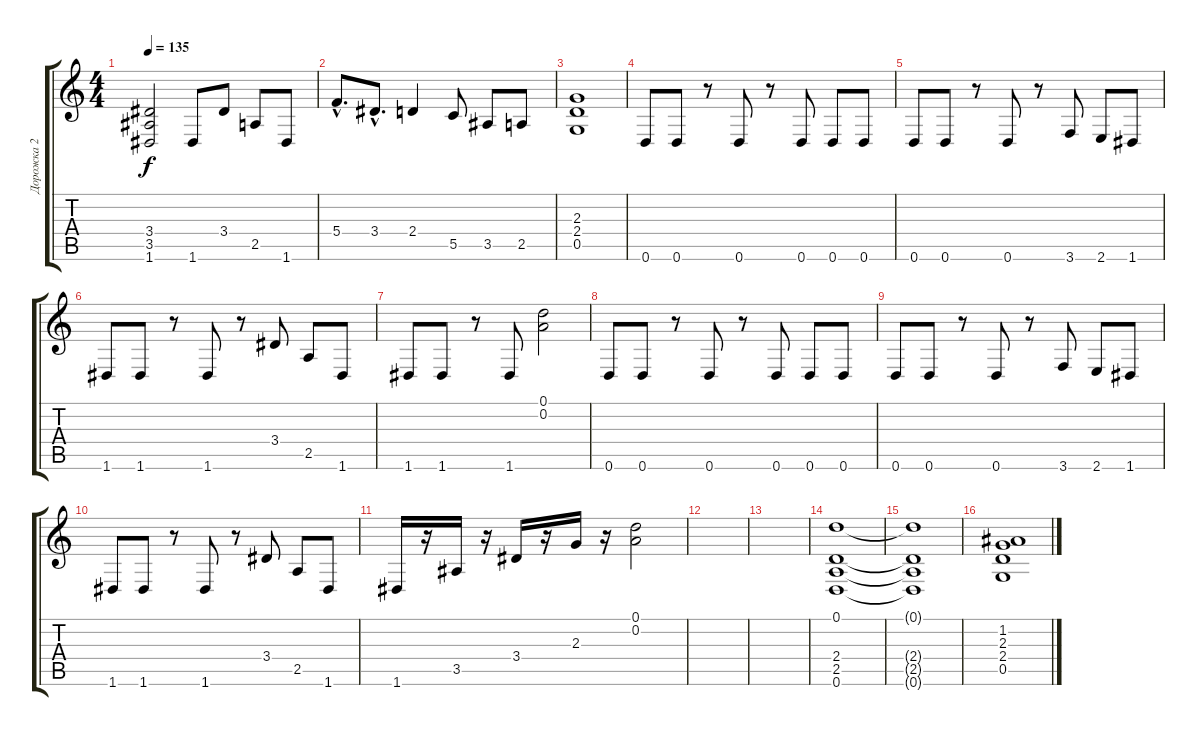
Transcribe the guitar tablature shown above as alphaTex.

\track ("Дорожка 2" "Дорожка 2") {instrument distortionguitar}
\staff {score tabs}
\tuning (D4 A3 F3 C3 G2 D2) {hide}
\ts (4 4)
\tempo 135
\clef g2
\ks c
(3.4 3.5 1.6).2{dy f} 1.6.8 3.4.8 2.5.8 1.6.8 |
5.4{hac}.8{d} 3.4{hac}.8{d} 2.4.4 5.5.8 3.5.8 2.5.8 |
(2.3 2.4 0.5).1 |
0.6.8 0.6.8 r.8 0.6.8 r.8 0.6.8 0.6.8 0.6.8 |
0.6.8 0.6.8 r.8 0.6.8 r.8 3.6.8 2.6.8 1.6.8 |
1.6.8 1.6.8 r.8 1.6.8 r.8 3.4.8 2.5.8 1.6.8 |
1.6.8 1.6.8 r.8 1.6.8 (0.1 0.2).2 |
0.6.8 0.6.8 r.8 0.6.8 r.8 0.6.8 0.6.8 0.6.8 |
0.6.8 0.6.8 r.8 0.6.8 r.8 3.6.8 2.6.8 1.6.8 |
1.6.8 1.6.8 r.8 1.6.8 r.8 3.4.8 2.5.8 1.6.8 |
1.6.16 r.16 3.5.16 r.16 3.4.16 r.16 2.3.16 r.16 (0.1 0.2).2 |
|
|
(0.1 2.4 2.5 0.6).1 |
(0.1{t} 2.4{t} 2.5{t} 0.6{t}).1 |
(1.2 2.3 2.4 0.5).1
